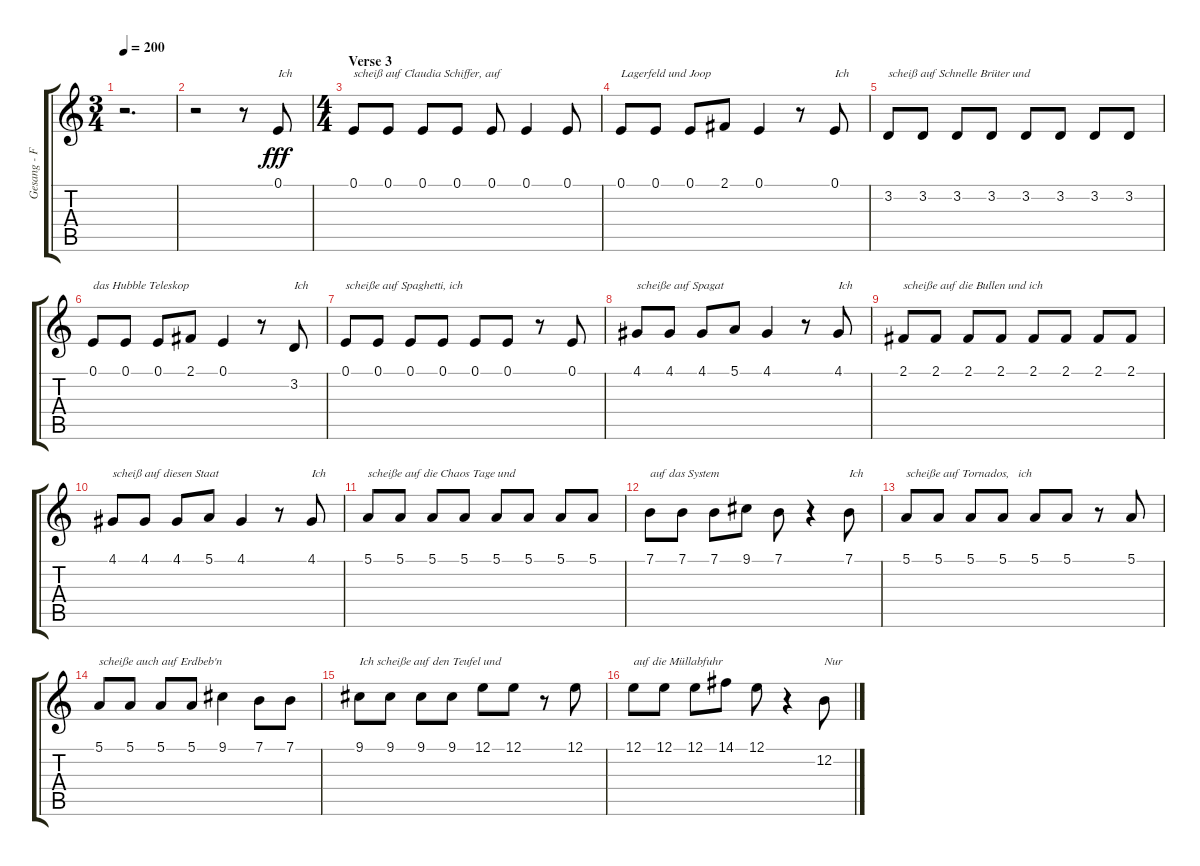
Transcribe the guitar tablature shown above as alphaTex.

\track ("Gesang - Farin Urlaub" "Gesang - F") {instrument tenorsax}
\staff {score tabs}
\tuning (E4 B3 G3 D3 A2 E2) {hide}
\ts (3 4)
\tempo 200
\clef g2
\ks c
r.2{d dy fff} |
r.2 r.8 0.1.8{txt "Ich"} |
\ts (4 4)
\section ("" "Verse 3")
0.1.8{txt "scheiß auf Claudia Schiffer, auf"} 0.1.8 0.1.8 0.1.8 0.1.8 0.1.4 0.1.8 |
0.1.8{txt "Lagerfeld und Joop"} 0.1.8 0.1.8 2.1.8 0.1.4 r.8 0.1.8{txt "Ich"} |
3.2.8{txt "scheiß auf Schnelle Brüter und"} 3.2.8 3.2.8 3.2.8 3.2.8 3.2.8 3.2.8 3.2.8 |
0.1.8{txt "das Hubble Teleskop"} 0.1.8 0.1.8 2.1.8 0.1.4 r.8 3.2.8{txt "Ich"} |
0.1.8{txt "scheiße auf Spaghetti, ich"} 0.1.8 0.1.8 0.1.8 0.1.8 0.1.8 r.8 0.1.8 |
4.1.8{txt "scheiße auf Spagat"} 4.1.8 4.1.8 5.1.8 4.1.4 r.8 4.1.8{txt "Ich"} |
2.1.8{txt "scheiße auf die Bullen und ich"} 2.1.8 2.1.8 2.1.8 2.1.8 2.1.8 2.1.8 2.1.8 |
4.1.8{txt "scheiß auf diesen Staat"} 4.1.8 4.1.8 5.1.8 4.1.4 r.8 4.1.8{txt "Ich"} |
5.1.8{txt "scheiße auf die Chaos Tage und"} 5.1.8 5.1.8 5.1.8 5.1.8 5.1.8 5.1.8 5.1.8 |
7.1.8{txt "auf das System"} 7.1.8 7.1.8 9.1.8 7.1.8 r.4 7.1.8{txt "Ich"} |
5.1.8{txt "scheiße auf Tornados,   ich"} 5.1.8 5.1.8 5.1.8 5.1.8 5.1.8 r.8 5.1.8 |
5.1.8{txt "scheiße auch auf Erdbeb'n"} 5.1.8 5.1.8 5.1.8 9.1.4 7.1.8 7.1.8 |
9.1.8{txt "Ich scheiße auf den Teufel und"} 9.1.8 9.1.8 9.1.8 12.1.8 12.1.8 r.8 12.1.8 |
12.1.8{txt "auf die Müllabfuhr"} 12.1.8 12.1.8 14.1.8 12.1.8 r.4 12.2.8{txt "Nur"}
